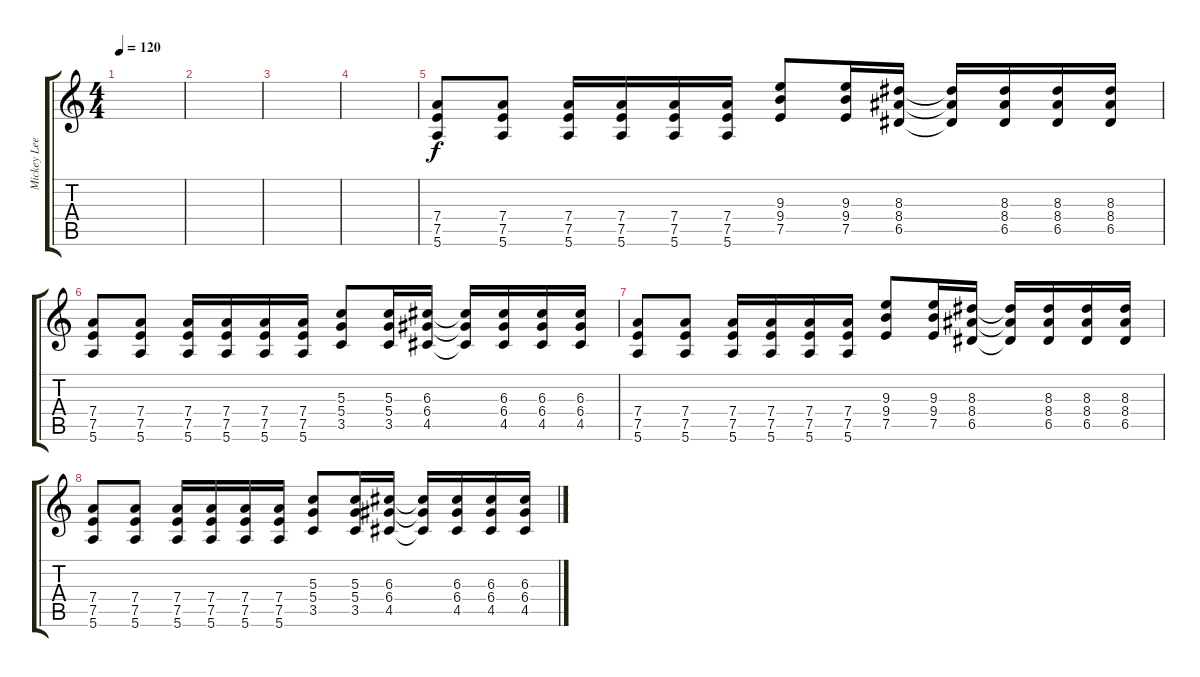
\track ("Mickey Lees - Distortion" "Mickey Lee") {instrument overdrivenguitar}
\staff {score tabs}
\tuning (E4 B3 G3 D3 A2 E2) {hide}
\ts (4 4)
\tempo 120
\clef g2
\ks c
|
|
|
|
(7.4 7.5 5.6).8 (7.4 7.5 5.6).8 (7.4 7.5 5.6).16 (7.4 7.5 5.6).16 (7.4 7.5 5.6).16 (7.4 7.5 5.6).16 (9.3 9.4 7.5).8 (9.3 9.4 7.5).16 (8.3 8.4 6.5).16 (8.3{t} 8.4{t} 6.5{t}).16 (8.3 8.4 6.5).16 (8.3 8.4 6.5).16 (8.3 8.4 6.5).16 |
(7.4 7.5 5.6).8 (7.4 7.5 5.6).8 (7.4 7.5 5.6).16 (7.4 7.5 5.6).16 (7.4 7.5 5.6).16 (7.4 7.5 5.6).16 (5.3 5.4 3.5).8 (5.3 5.4 3.5).16 (6.3 6.4 4.5).16 (6.3{t} 6.4{t} 4.5{t}).16 (6.3 6.4 4.5).16 (6.3 6.4 4.5).16 (6.3 6.4 4.5).16 |
(7.4 7.5 5.6).8 (7.4 7.5 5.6).8 (7.4 7.5 5.6).16 (7.4 7.5 5.6).16 (7.4 7.5 5.6).16 (7.4 7.5 5.6).16 (9.3 9.4 7.5).8 (9.3 9.4 7.5).16 (8.3 8.4 6.5).16 (8.3{t} 8.4{t} 6.5{t}).16 (8.3 8.4 6.5).16 (8.3 8.4 6.5).16 (8.3 8.4 6.5).16 |
(7.4 7.5 5.6).8 (7.4 7.5 5.6).8 (7.4 7.5 5.6).16 (7.4 7.5 5.6).16 (7.4 7.5 5.6).16 (7.4 7.5 5.6).16 (5.3 5.4 3.5).8 (5.3 5.4 3.5).16 (6.3 6.4 4.5).16 (6.3{t} 6.4{t} 4.5{t}).16 (6.3 6.4 4.5).16 (6.3 6.4 4.5).16 (6.3 6.4 4.5).16
